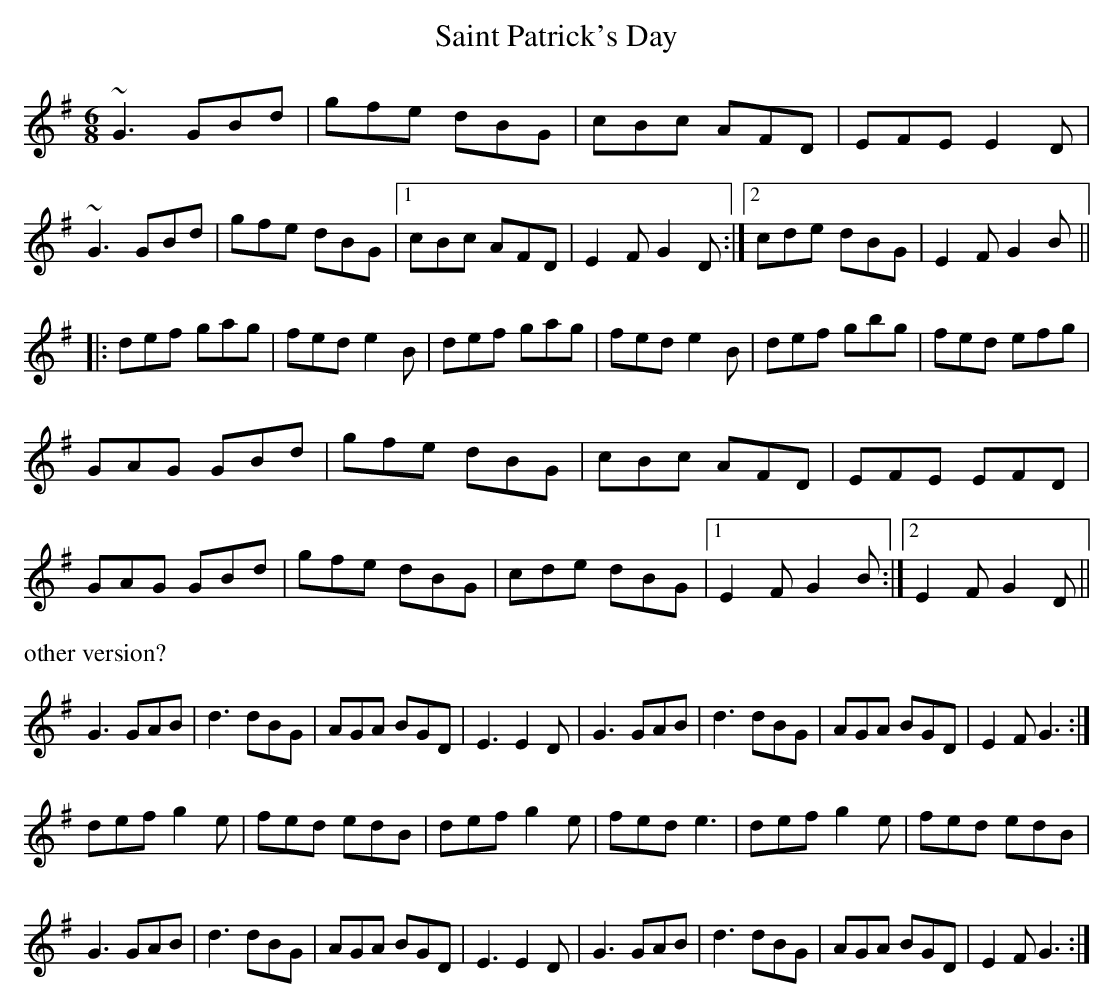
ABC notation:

X:1
T:Saint Patrick's Day
M:6/8
L:1/8
K:G
~G3 GBd|gfe dBG|cBc AFD|EFE E2D|
~G3 GBd|gfe dBG|1 cBc AFD|E2F G2D:|2 cde dBG|E2F G2B||
|:def gag|fed e2B|def gag|fed e2B|def gbg|fed efg|
GAG GBd|gfe dBG|cBc AFD|EFE EFD|
GAG GBd|gfe dBG|cde dBG|1 E2F G2B:|2 E2F G2D||
%%text other version?
G3 GAB|d3 dBG|AGA BGD|E3 E2D|G3 GAB|d3 dBG|AGA BGD|E2F G3:|
def g2e|fed edB|def g2e|fed e3|def g2e|fed edB|
G3 GAB|d3 dBG|AGA BGD|E3 E2D|G3 GAB|d3 dBG|AGA BGD|E2F G3:|
